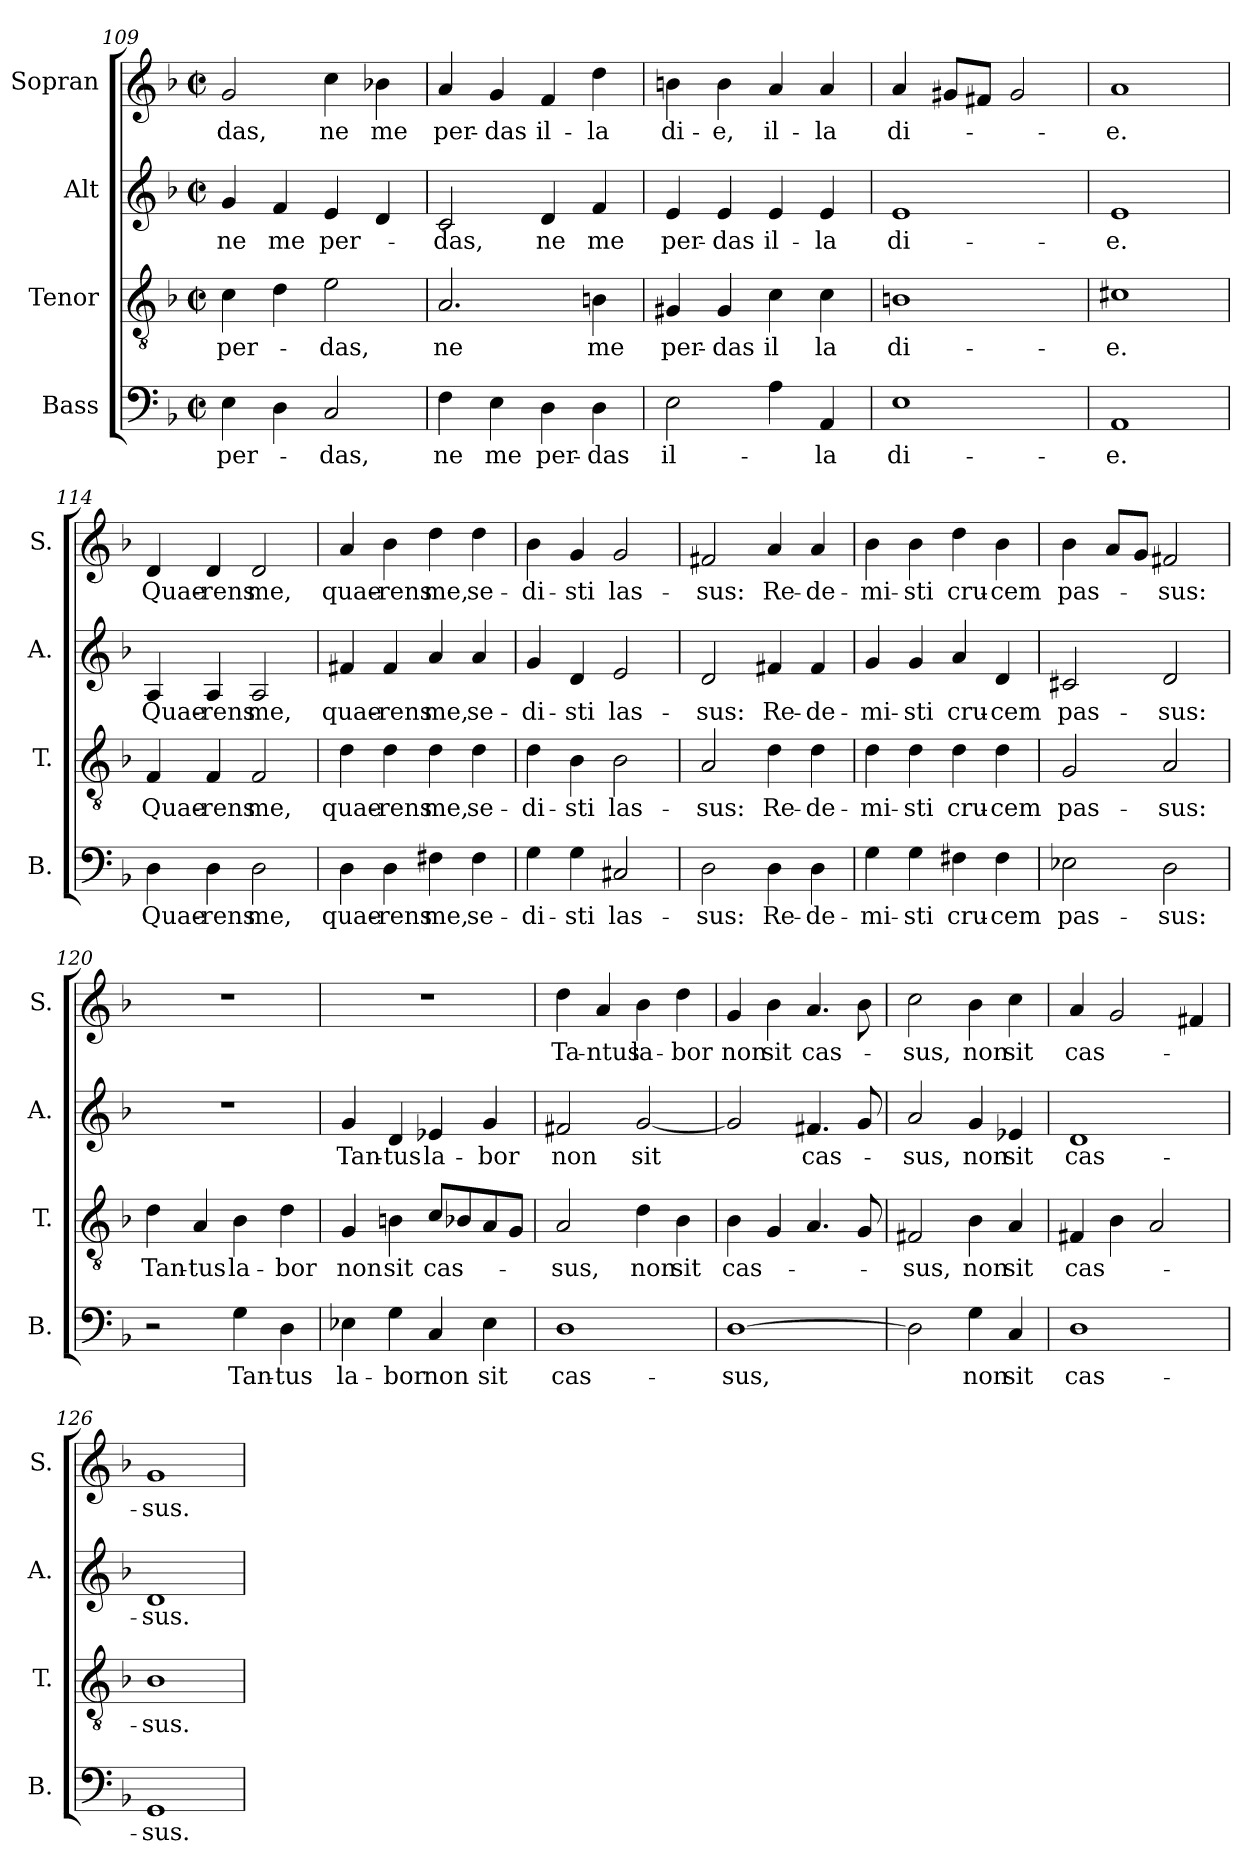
**kern	**text	**kern	**text	**kern	**text	**kern	**text
*part4	*part4	*part3	*part3	*part2	*part2	*part1	*part1
*staff4	*staff4	*staff3	*staff3	*staff2	*staff2	*staff1	*staff1
*I"Bass	*	*I"Tenor	*	*I"Alt	*	*I"Sopran	*
*I'B.	*	*I'T.	*	*I'A.	*	*I'S.	*
*clefF4	*	*clefGv2	*	*clefG2	*	*clefG2	*
*k[b-]	*	*k[b-]	*	*k[b-]	*	*k[b-]	*
*M2/2	*	*M2/2	*	*M2/2	*	*M2/2	*
*met(c|)	*	*met(c|)	*	*met(c|)	*	*met(c|)	*
=109	=109	=109	=109	=109	=109	=109	=109
!	!LO:LY:b	!	!LO:LY:b	!	!LO:LY:b	!	!LO:LY:b
4E\	per-	4c\	per-	4g/	ne	2g/	-das,
!	!	!	!	!	!LO:LY:b	!	!
4D\	.	4d\	.	4f/	me	.	.
!	!LO:LY:b	!	!LO:LY:b	!	!LO:LY:b	!	!LO:LY:b
2C/	-das,	2e\	-das,	4e/	per-	4cc\	ne
!	!	!	!	!	!	!	!LO:LY:b
.	.	.	.	4d/	.	4b-X\	me
=110	=110	=110	=110	=110	=110	=110	=110
!	!LO:LY:b	!	!LO:LY:b	!	!LO:LY:b	!	!LO:LY:b
4F\	ne	2.A/	ne	2c/	-das,	4a/	per-
!	!LO:LY:b	!	!	!	!	!	!LO:LY:b
4E\	me	.	.	.	.	4g/	-das
!	!LO:LY:b	!	!	!	!LO:LY:b	!	!LO:LY:b
4D\	per-	.	.	4d/	ne	4f/	il-
!	!LO:LY:b	!	!LO:LY:b	!	!LO:LY:b	!	!LO:LY:b
4D\	-das	4Bn\	me	4f/	me	4dd\	-la
=111	=111	=111	=111	=111	=111	=111	=111
!	!LO:LY:b	!	!LO:LY:b	!	!LO:LY:b	!	!LO:LY:b
2E\	il-	4G#X/	per-	4e/	per-	4bn\	di-
!	!	!	!LO:LY:b	!	!LO:LY:b	!	!LO:LY:b
.	.	4G#/	-das	4e/	-das	4b\	-e,
!	!	!	!LO:LY:b	!	!LO:LY:b	!	!LO:LY:b
4A\	.	4c\	il	4e/	il-	4a/	il-
!	!LO:LY:b	!	!LO:LY:b	!	!LO:LY:b	!	!LO:LY:b
4AA/	-la	4c\	la	4e/	-la	4a/	-la
=112	=112	=112	=112	=112	=112	=112	=112
!	!LO:LY:b	!	!LO:LY:b	!	!LO:LY:b	!	!LO:LY:b
1E	di-	1Bn	di-	1e	di-	4a/	di-
.	.	.	.	.	.	8g#X/L	.
.	.	.	.	.	.	8f#X/J	.
.	.	.	.	.	.	2g#/	.
=113	=113	=113	=113	=113	=113	=113	=113
!	!LO:LY:b	!	!LO:LY:b	!	!LO:LY:b	!	!LO:LY:b
1AA	-e.	1c#X	-e.	1e	-e.	1a	e.
=114	=114	=114	=114	=114	=114	=114	=114
!	!LO:LY:b	!	!LO:LY:b	!	!LO:LY:b	!	!LO:LY:b
4D\	Quae-	4F/	Quae-	4A/	Quae-	4d/	Quae-
!	!LO:LY:b	!	!LO:LY:b	!	!LO:LY:b	!	!LO:LY:b
4D\	-rens	4F/	-rens	4A/	-rens	4d/	-rens
!	!LO:LY:b	!	!LO:LY:b	!	!LO:LY:b	!	!LO:LY:b
2D\	me,	2F/	me,	2A/	me,	2d/	me,
!!LO:LB:g=z
=115	=115	=115	=115	=115	=115	=115	=115
!	!LO:LY:b	!	!LO:LY:b	!	!LO:LY:b	!	!LO:LY:b
4D\	quae-	4d\	quae-	4f#X/	quae-	4a/	quae-
!	!LO:LY:b	!	!LO:LY:b	!	!LO:LY:b	!	!LO:LY:b
4D\	-rens	4d\	-rens	4f#/	-rens	4b-\	-rens
!	!LO:LY:b	!	!LO:LY:b	!	!LO:LY:b	!	!LO:LY:b
4F#X\	me,	4d\	me,	4a/	me,	4dd\	me,
!	!LO:LY:b	!	!LO:LY:b	!	!LO:LY:b	!	!LO:LY:b
4F#\	se-	4d\	se-	4a/	se-	4dd\	se-
=116	=116	=116	=116	=116	=116	=116	=116
!	!LO:LY:b	!	!LO:LY:b	!	!LO:LY:b	!	!LO:LY:b
4G\	-di-	4d\	-di-	4g/	-di-	4b-\	-di-
!	!LO:LY:b	!	!LO:LY:b	!	!LO:LY:b	!	!LO:LY:b
4G\	-sti	4B-\	-sti	4d/	-sti	4g/	-sti
!	!LO:LY:b	!	!LO:LY:b	!	!LO:LY:b	!	!LO:LY:b
2C#X/	las-	2B-\	las-	2e/	las-	2g/	las-
=117	=117	=117	=117	=117	=117	=117	=117
!	!LO:LY:b	!	!LO:LY:b	!	!LO:LY:b	!	!LO:LY:b
2D\	-sus:	2A/	-sus:	2d/	-sus:	2f#X/	-sus:
!	!LO:LY:b	!	!LO:LY:b	!	!LO:LY:b	!	!LO:LY:b
4D\	Re-	4d\	Re-	4f#X/	Re-	4a/	Re-
!	!LO:LY:b	!	!LO:LY:b	!	!LO:LY:b	!	!LO:LY:b
4D\	-de-	4d\	-de-	4f#/	-de-	4a/	-de-
=118	=118	=118	=118	=118	=118	=118	=118
!	!LO:LY:b	!	!LO:LY:b	!	!LO:LY:b	!	!LO:LY:b
4G\	-mi-	4d\	-mi-	4g/	-mi-	4b-\	-mi-
!	!LO:LY:b	!	!LO:LY:b	!	!LO:LY:b	!	!LO:LY:b
4G\	-sti	4d\	-sti	4g/	-sti	4b-\	-sti
!	!LO:LY:b	!	!LO:LY:b	!	!LO:LY:b	!	!LO:LY:b
4F#X\	cru-	4d\	cru-	4a/	cru-	4dd\	cru-
!	!LO:LY:b	!	!LO:LY:b	!	!LO:LY:b	!	!LO:LY:b
4F#\	-cem	4d\	-cem	4d/	-cem	4b-\	-cem
=119	=119	=119	=119	=119	=119	=119	=119
!	!LO:LY:b	!	!LO:LY:b	!	!LO:LY:b	!	!LO:LY:b
2E-X\	pas-	2G/	pas-	2c#X/	pas-	4b-\	pas-
.	.	.	.	.	.	8a/L	.
.	.	.	.	.	.	8g/J	.
!	!LO:LY:b	!	!LO:LY:b	!	!LO:LY:b	!	!LO:LY:b
2D\	-sus:	2A/	-sus:	2d/	-sus:	2f#X/	-sus:
=120	=120	=120	=120	=120	=120	=120	=120
!	!	!	!LO:LY:b	!	!	!	!
2r	.	4d\	Tan-	1r	.	1r	.
!	!	!	!LO:LY:b	!	!	!	!
.	.	4A/	-tus	.	.	.	.
!	!LO:LY:b	!	!LO:LY:b	!	!	!	!
4G\	Tan-	4B-\	la-	.	.	.	.
!	!LO:LY:b	!	!LO:LY:b	!	!	!	!
4D\	-tus	4d\	-bor	.	.	.	.
=121	=121	=121	=121	=121	=121	=121	=121
!	!LO:LY:b	!	!LO:LY:b	!	!LO:LY:b	!	!
4E-X\	la-	4G/	non	4g/	Tan-	1r	.
!	!LO:LY:b	!	!LO:LY:b	!	!LO:LY:b	!	!
4G\	-bor	4Bn\	sit	4d/	-tus	.	.
!	!LO:LY:b	!	!LO:LY:b	!	!LO:LY:b	!	!
4C/	non	8c/L	cas-	4e-X/	la-	.	.
.	.	8B-i/	.	.	.	.	.
!	!LO:LY:b	!	!	!	!LO:LY:b	!	!
4E-\	sit	8A/	.	4g/	-bor	.	.
.	.	8G/J	.	.	.	.	.
=122	=122	=122	=122	=122	=122	=122	=122
!	!LO:LY:b	!	!LO:LY:b	!	!LO:LY:b	!	!LO:LY:b
1D	cas-	2A/	-sus,	2f#X/	non	4dd\	Ta-
!	!	!	!	!	!	!	!LO:LY:b
.	.	.	.	.	.	4a/	-ntus
!	!	!	!LO:LY:b	!	!LO:LY:b	!	!LO:LY:b
.	.	4d\	non	[2g/	sit	4b-\	la-
!	!	!	!LO:LY:b	!	!	!	!LO:LY:b
.	.	4B-\	sit	.	.	4dd\	-bor
!!LO:LB:g=z
=123	=123	=123	=123	=123	=123	=123	=123
!	!LO:LY:b	!	!LO:LY:b	!	!	!	!LO:LY:b
[1D	-sus,	4B-\	cas-	2g/]	.	4g/	non
!	!	!	!	!	!	!	!LO:LY:b
.	.	4G/	.	.	.	4b-\	sit
!	!	!	!	!	!LO:LY:b	!	!LO:LY:b
.	.	4.A/	.	4.f#X/	cas-	4.a/	cas-
.	.	8G/	.	8g/	.	8b-\	.
=124	=124	=124	=124	=124	=124	=124	=124
!	!	!	!LO:LY:b	!	!LO:LY:b	!	!LO:LY:b
2D\]	.	2F#X/	-sus,	2a/	-sus,	2cc\	-sus,
!	!LO:LY:b	!	!LO:LY:b	!	!LO:LY:b	!	!LO:LY:b
4G\	non	4B-\	non	4g/	non	4b-\	non
!	!LO:LY:b	!	!LO:LY:b	!	!LO:LY:b	!	!LO:LY:b
4C/	sit	4A/	sit	4e-X/	sit	4cc\	sit
=125	=125	=125	=125	=125	=125	=125	=125
!	!LO:LY:b	!	!LO:LY:b	!	!LO:LY:b	!	!LO:LY:b
1D	cas-	4F#X/	cas-	1d	cas-	4a/	cas-
.	.	4B-\	.	.	.	2g/	.
.	.	2A/	.	.	.	.	.
.	.	.	.	.	.	4f#X/	.
=126	=126	=126	=126	=126	=126	=126	=126
!	!LO:LY:b	!	!LO:LY:b	!	!LO:LY:b	!	!LO:LY:b
1GG	sus.	1B-	-sus.	1d	sus.	1g	-sus.
=	=	=	=	=	=	=	=
*-	*-	*-	*-	*-	*-	*-	*-
